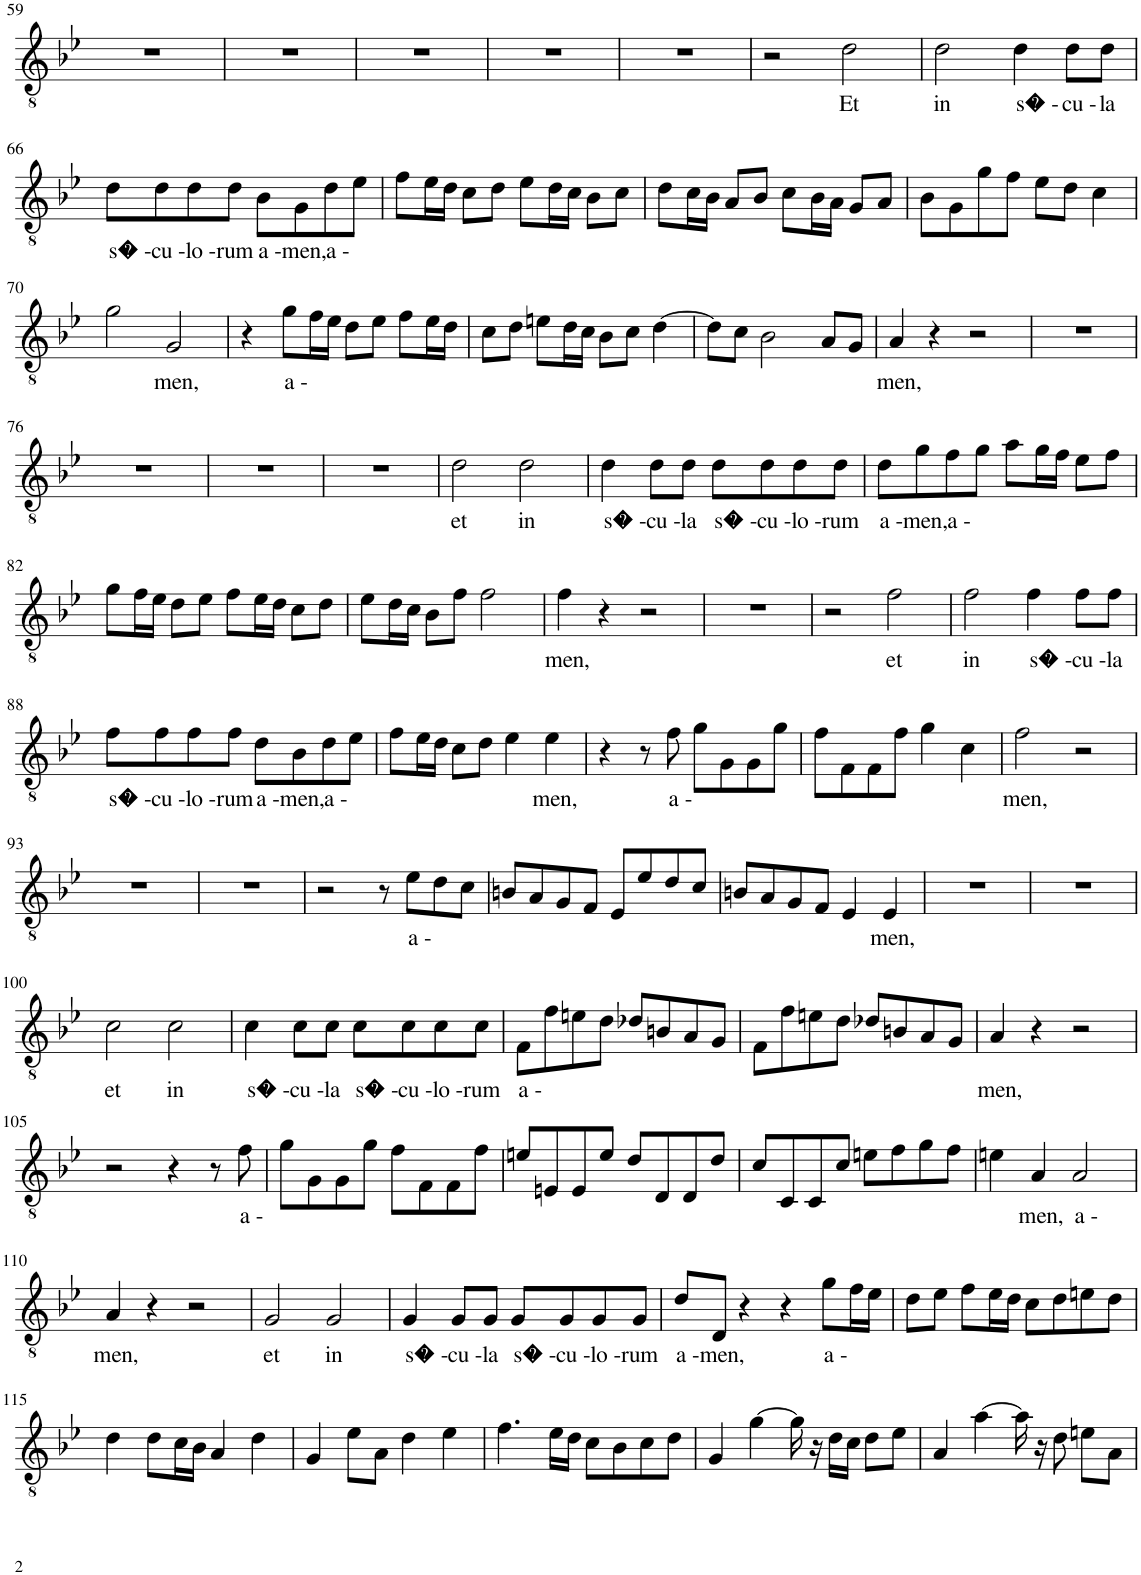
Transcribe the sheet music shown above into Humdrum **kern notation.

**kern	**text
*part1	*part1
*staff1	*staff1
*I"Ténor, Tenor	*
*I'T.	*
!!LO:PB:g=z
*clefGv2	*
*k[b-e-]	*
*M4/4	*
*met(c)	*
=59	=59
1r	.
=60	=60
1r	.
=61	=61
1r	.
=62	=62
1r	.
=63	=63
1r	.
=64	=64
2r	.
!	!LO:LY:b
2d\	Et
=65	=65
!	!LO:LY:b
2d\	in
!	!LO:LY:b
4d\	s� -
!	!LO:LY:b
8d\L	cu -
!	!LO:LY:b
8d\J	la
!!LO:LB:g=z
=66	=66
!	!LO:LY:b
8d\L	s� -
!	!LO:LY:b
8d\	cu -
!	!LO:LY:b
8d\	lo -
!	!LO:LY:b
8d\J	rum
!	!LO:LY:b
8B-\L	a -
!	!LO:LY:b
8G\	men,
!	!LO:LY:b
8d\	a -
8e-\J	.
=67	=67
8f\L	.
16e-\L	.
16d\JJ	.
8c\L	.
8d\J	.
8e-\L	.
16d\L	.
16c\JJ	.
8B-\L	.
8c\J	.
=68	=68
8d\L	.
16c\L	.
16B-\JJ	.
8A/L	.
8B-/J	.
8c\L	.
16B-\L	.
16A\JJ	.
8G/L	.
8A/J	.
=69	=69
8B-\L	.
8G\	.
8g\	.
8f\J	.
8e-\L	.
8d\J	.
4c\	.
!!LO:LB:g=z
=70	=70
2g\	.
!	!LO:LY:b
2G/	men,
=71	=71
4r	.
!	!LO:LY:b
8g\L	a -
16f\L	.
16e-\JJ	.
8d\L	.
8e-\J	.
8f\L	.
16e-\L	.
16d\JJ	.
=72	=72
8c\L	.
8d\J	.
8en\L	.
16d\L	.
16c\JJ	.
8B-\L	.
8c\J	.
[4d\	.
=73	=73
8d\L]	.
8c\J	.
2B-\	.
8A/L	.
8G/J	.
=74	=74
!	!LO:LY:b
4A/	men,
4r	.
2r	.
=75	=75
1r	.
!!LO:LB:g=z
=76	=76
1r	.
=77	=77
1r	.
=78	=78
1r	.
=79	=79
!	!LO:LY:b
2d\	et
!	!LO:LY:b
2d\	in
=80	=80
!	!LO:LY:b
4d\	s� -
!	!LO:LY:b
8d\L	cu -
!	!LO:LY:b
8d\J	la
!	!LO:LY:b
8d\L	s� -
!	!LO:LY:b
8d\	cu -
!	!LO:LY:b
8d\	lo -
!	!LO:LY:b
8d\J	rum
=81	=81
!	!LO:LY:b
8d\L	a -
!	!LO:LY:b
8g\	men,
!	!LO:LY:b
8f\	a -
8g\J	.
8a\L	.
16g\L	.
16f\JJ	.
8e-\L	.
8f\J	.
!!LO:LB:g=z
=82	=82
8g\L	.
16f\L	.
16e-\JJ	.
8d\L	.
8e-\J	.
8f\L	.
16e-\L	.
16d\JJ	.
8c\L	.
8d\J	.
=83	=83
8e-\L	.
16d\L	.
16c\JJ	.
8B-\L	.
8f\J	.
2f\	.
=84	=84
!	!LO:LY:b
4f\	men,
4r	.
2r	.
=85	=85
1r	.
=86	=86
2r	.
!	!LO:LY:b
2f\	et
=87	=87
!	!LO:LY:b
2f\	in
!	!LO:LY:b
4f\	s� -
!	!LO:LY:b
8f\L	cu -
!	!LO:LY:b
8f\J	la
!!LO:LB:g=z
=88	=88
!	!LO:LY:b
8f\L	s� -
!	!LO:LY:b
8f\	cu -
!	!LO:LY:b
8f\	lo -
!	!LO:LY:b
8f\J	rum
!	!LO:LY:b
8d\L	a -
!	!LO:LY:b
8B-\	men,
!	!LO:LY:b
8d\	a -
8e-\J	.
=89	=89
8f\L	.
16e-\L	.
16d\JJ	.
8c\L	.
8d\J	.
4e-\	.
!	!LO:LY:b
4e-\	men,
=90	=90
4r	.
8r	.
!	!LO:LY:b
8f\	a -
8g\L	.
8G\	.
8G\	.
8g\J	.
=91	=91
8f\L	.
8F\	.
8F\	.
8f\J	.
4g\	.
4c\	.
=92	=92
!	!LO:LY:b
2f\	men,
2r	.
!!LO:LB:g=z
=93	=93
1r	.
=94	=94
1r	.
=95	=95
2r	.
8r	.
!	!LO:LY:b
8e-\L	a -
8d\	.
8c\J	.
=96	=96
8Bn/L	.
8A/	.
8G/	.
8F/J	.
8E-/L	.
8e-/	.
8d/	.
8c/J	.
=97	=97
8Bn/L	.
8A/	.
8G/	.
8F/J	.
4E-/	.
!	!LO:LY:b
4E-/	men,
=98	=98
1r	.
=99	=99
1r	.
!!LO:LB:g=z
=100	=100
!	!LO:LY:b
2c\	et
!	!LO:LY:b
2c\	in
=101	=101
!	!LO:LY:b
4c\	s� -
!	!LO:LY:b
8c\L	cu -
!	!LO:LY:b
8c\J	la
!	!LO:LY:b
8c\L	s� -
!	!LO:LY:b
8c\	cu -
!	!LO:LY:b
8c\	lo -
!	!LO:LY:b
8c\J	rum
=102	=102
!	!LO:LY:b
8F\L	a -
8f\	.
8en\	.
8d\J	.
8d-X/L	.
8Bn/	.
8A/	.
8G/J	.
=103	=103
8F\L	.
8f\	.
8en\	.
8d\J	.
8d-X/L	.
8Bn/	.
8A/	.
8G/J	.
=104	=104
!	!LO:LY:b
4A/	men,
4r	.
2r	.
!!LO:LB:g=z
=105	=105
2r	.
4r	.
8r	.
!	!LO:LY:b
8f\	a -
=106	=106
8g\L	.
8G\	.
8G\	.
8g\J	.
8f\L	.
8F\	.
8F\	.
8f\J	.
=107	=107
8en/L	.
8En/	.
8E/	.
8e/J	.
8d/L	.
8D/	.
8D/	.
8d/J	.
=108	=108
8c/L	.
8C/	.
8C/	.
8c/J	.
8en\L	.
8f\	.
8g\	.
8f\J	.
=109	=109
4en\	.
!	!LO:LY:b
4A/	men,
!	!LO:LY:b
2A/	a -
!!LO:LB:g=z
=110	=110
!	!LO:LY:b
4A/	men,
4r	.
2r	.
=111	=111
!	!LO:LY:b
2G/	et
!	!LO:LY:b
2G/	in
=112	=112
!	!LO:LY:b
4G/	s� -
!	!LO:LY:b
8G/L	cu -
!	!LO:LY:b
8G/J	la
!	!LO:LY:b
8G/L	s� -
!	!LO:LY:b
8G/	cu -
!	!LO:LY:b
8G/	lo -
!	!LO:LY:b
8G/J	rum
=113	=113
!	!LO:LY:b
8d/L	a -
!	!LO:LY:b
8D/J	men,
4r	.
4r	.
!	!LO:LY:b
8g\L	a -
16f\L	.
16e-\JJ	.
=114	=114
8d\L	.
8e-\J	.
8f\L	.
16e-\L	.
16d\JJ	.
8c\L	.
8d\	.
8en\	.
8d\J	.
!!LO:LB:g=z
=115	=115
4d\	.
8d\L	.
16c\L	.
16B-\JJ	.
4A/	.
4d\	.
=116	=116
4G/	.
8e-\L	.
8A\J	.
4d\	.
4e-\	.
=117	=117
4.f\	.
16e-\LL	.
16d\JJ	.
8c\L	.
8B-\	.
8c\	.
8d\J	.
=118	=118
4G/	.
[4g\	.
16g\]	.
16r	.
16d\LL	.
16c\JJ	.
8d\L	.
8e-\J	.
=119	=119
4A/	.
[4a\	.
16a\]	.
16r	.
8d\	.
8en\L	.
8A\J	.
=	=
*-	*-
